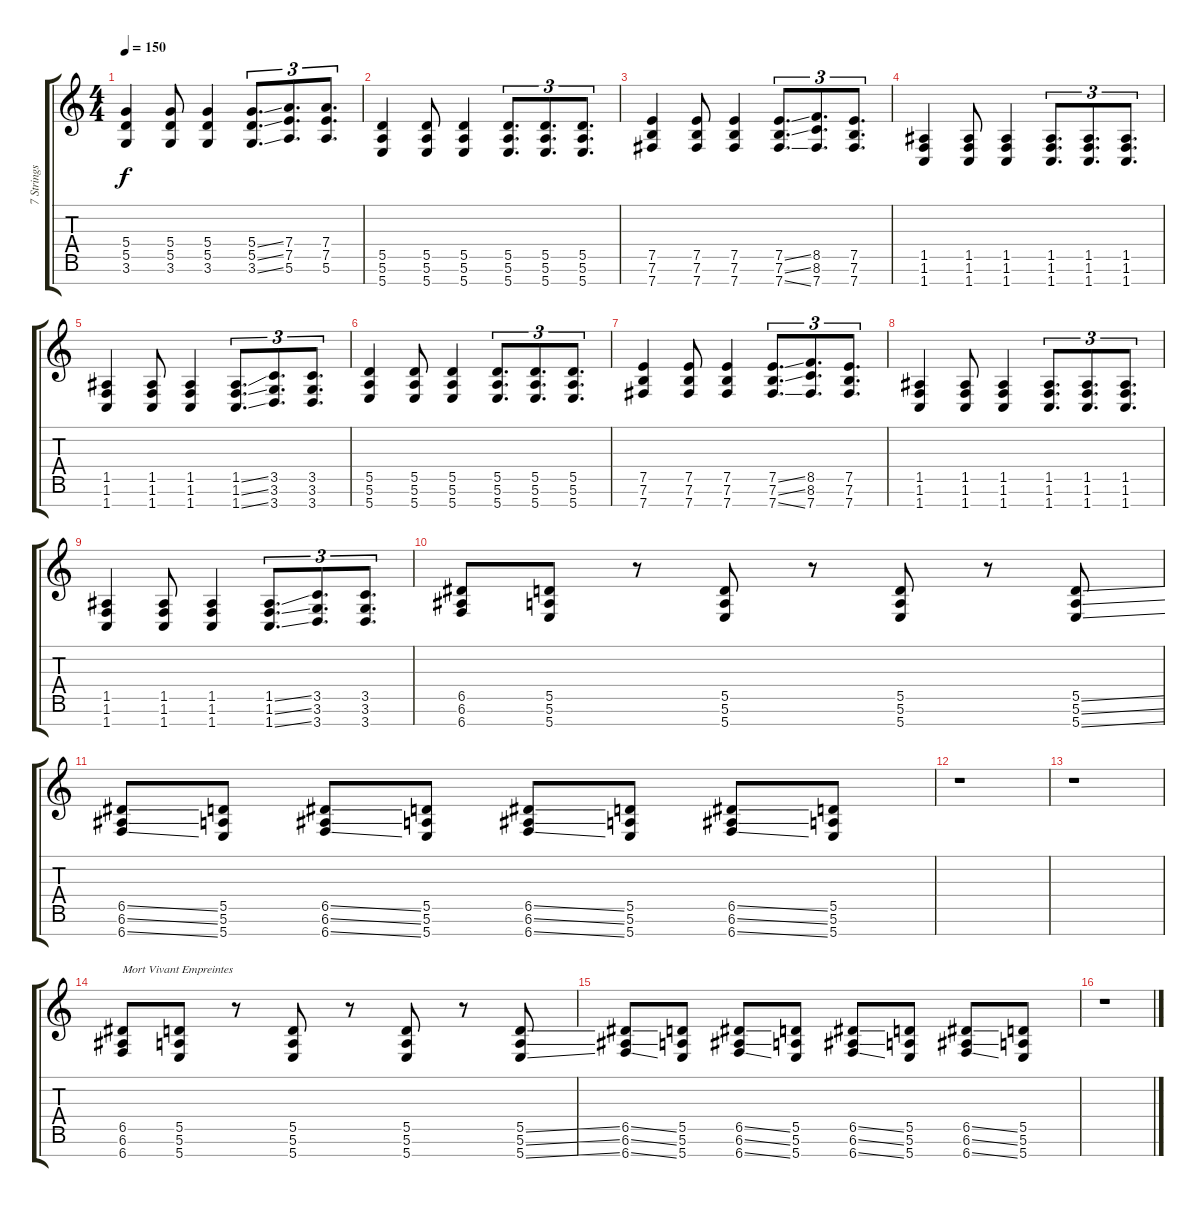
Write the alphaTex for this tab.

\track ("7 Strings Guitar Standart Tuning" "7 Strings ") {instrument distortionguitar}
\staff {score tabs}
\tuning (E4 B3 G3 D3 A2 E2 B1) {hide}
\ts (4 4)
\tempo 150
\clef g2
\ks c
(5.4 5.5 3.6).4{dy f} (5.4 5.5 3.6).8 (5.4 5.5 3.6).4 (5.4{ss} 5.5{ss} 3.6{ss}).8{d tu (3 2)} (7.4 7.5 5.6).8{d tu (3 2)} (7.4 7.5 5.6).8{d tu (3 2)} |
(5.5 5.6 5.7).4 (5.5 5.6 5.7).8 (5.5 5.6 5.7).4 (5.5 5.6 5.7).8{d tu (3 2)} (5.5 5.6 5.7).8{d tu (3 2)} (5.5 5.6 5.7).8{d tu (3 2)} |
(7.5 7.6 7.7).4 (7.5 7.6 7.7).8 (7.5 7.6 7.7).4 (7.5{ss} 7.6{ss} 7.7{ss}).8{d tu (3 2)} (8.5 8.6 7.7).8{d tu (3 2)} (7.5 7.6 7.7).8{d tu (3 2)} |
(1.5 1.6 1.7).4 (1.5 1.6 1.7).8 (1.5 1.6 1.7).4 (1.5 1.6 1.7).8{d tu (3 2)} (1.5 1.6 1.7).8{d tu (3 2)} (1.5 1.6 1.7).8{d tu (3 2)} |
(1.5 1.6 1.7).4 (1.5 1.6 1.7).8 (1.5 1.6 1.7).4 (1.5{ss} 1.6{ss} 1.7{ss}).8{d tu (3 2)} (3.5 3.6 3.7).8{d tu (3 2)} (3.5 3.6 3.7).8{d tu (3 2)} |
(5.5 5.6 5.7).4 (5.5 5.6 5.7).8 (5.5 5.6 5.7).4 (5.5 5.6 5.7).8{d tu (3 2)} (5.5 5.6 5.7).8{d tu (3 2)} (5.5 5.6 5.7).8{d tu (3 2)} |
(7.5 7.6 7.7).4 (7.5 7.6 7.7).8 (7.5 7.6 7.7).4 (7.5{ss} 7.6{ss} 7.7{ss}).8{d tu (3 2)} (8.5 8.6 7.7).8{d tu (3 2)} (7.5 7.6 7.7).8{d tu (3 2)} |
(1.5 1.6 1.7).4 (1.5 1.6 1.7).8 (1.5 1.6 1.7).4 (1.5 1.6 1.7).8{d tu (3 2)} (1.5 1.6 1.7).8{d tu (3 2)} (1.5 1.6 1.7).8{d tu (3 2)} |
(1.5 1.6 1.7).4 (1.5 1.6 1.7).8 (1.5 1.6 1.7).4 (1.5{ss} 1.6{ss} 1.7{ss}).8{d tu (3 2)} (3.5 3.6 3.7).8{d tu (3 2)} (3.5 3.6 3.7).8{d tu (3 2)} |
(6.5 6.6 6.7).8 (5.5 5.6 5.7).8 r.8 (5.5 5.6 5.7).8 r.8 (5.5 5.6 5.7).8 r.8 (5.5{ss} 5.6{ss} 5.7{ss}).8 |
(6.5{ss} 6.6{ss} 6.7{ss}).8 (5.5 5.6 5.7).8 (6.5{ss} 6.6{ss} 6.7{ss}).8 (5.5 5.6 5.7).8 (6.5{ss} 6.6{ss} 6.7{ss}).8 (5.5 5.6 5.7).8 (6.5{ss} 6.6{ss} 6.7{ss}).8 (5.5 5.6 5.7).8 |
r.1 |
r.1 |
(6.5 6.6 6.7).8{txt "Mort Vivant Empreintes"} (5.5 5.6 5.7).8 r.8 (5.5 5.6 5.7).8 r.8 (5.5 5.6 5.7).8 r.8 (5.5{ss} 5.6{ss} 5.7{ss}).8 |
(6.5{ss} 6.6{ss} 6.7{ss}).8 (5.5 5.6 5.7).8 (6.5{ss} 6.6{ss} 6.7{ss}).8 (5.5 5.6 5.7).8 (6.5{ss} 6.6{ss} 6.7{ss}).8 (5.5 5.6 5.7).8 (6.5{ss} 6.6{ss} 6.7{ss}).8 (5.5 5.6 5.7).8 |
r.1
